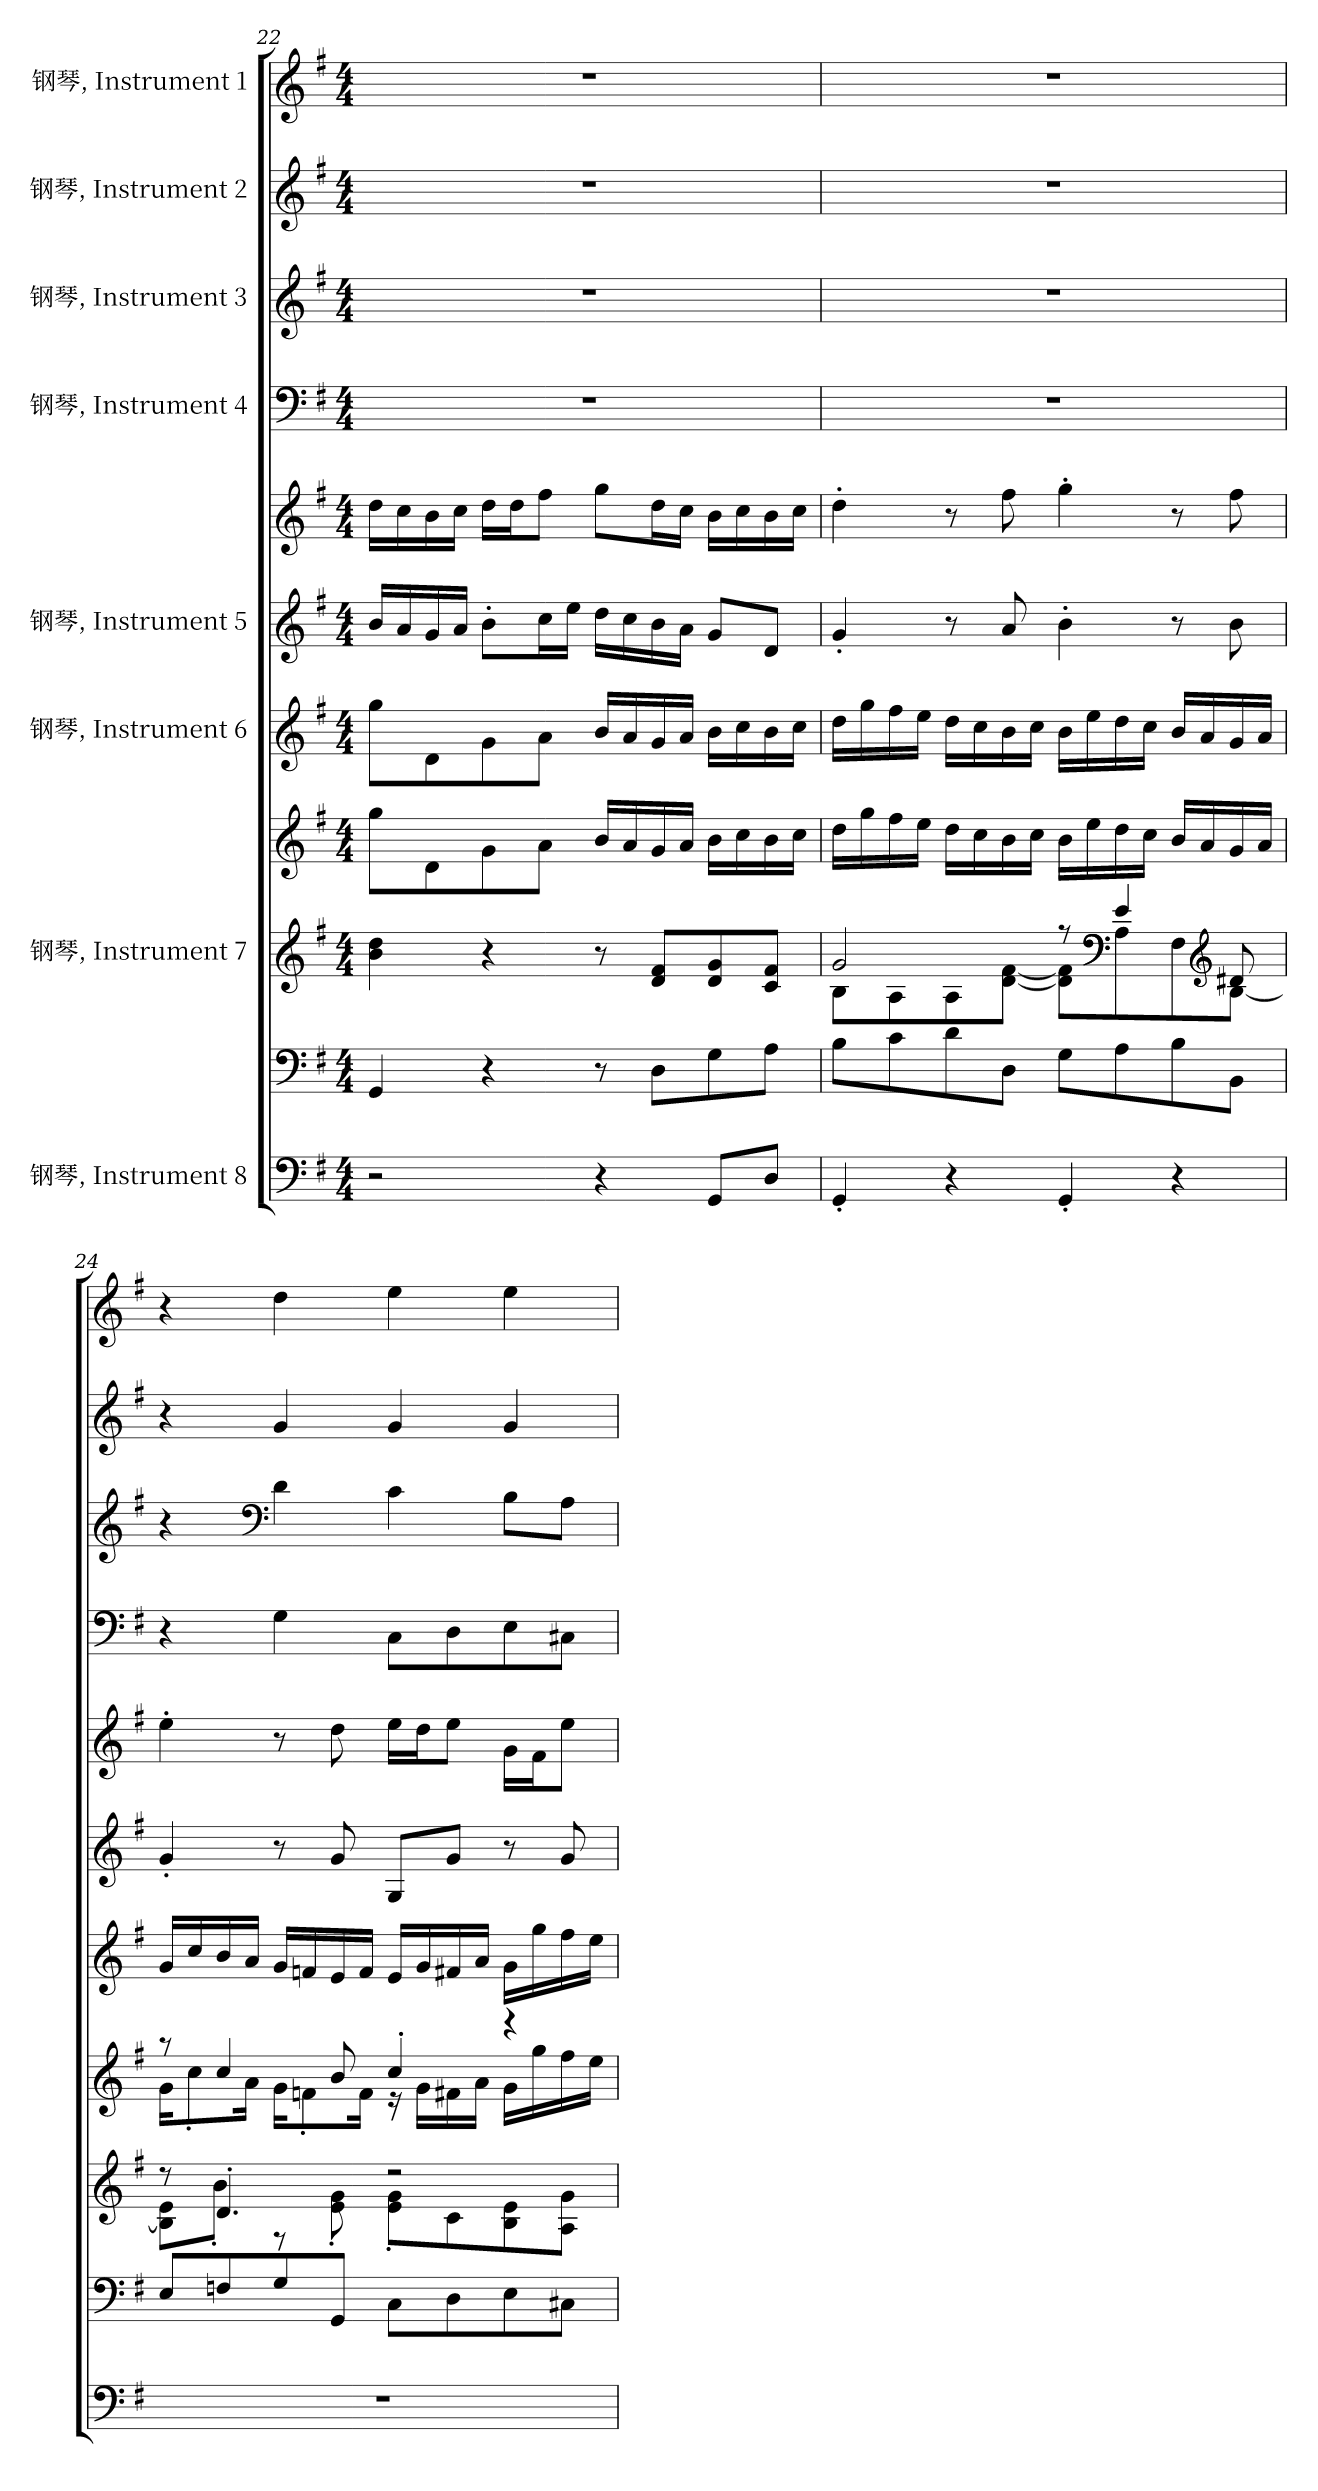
**kern	**kern	**kern	**kern	**kern	**kern	**kern	**kern	**kern	**kern	**kern
*part8	*part8	*part7	*part7	*part6	*part5	*part5	*part4	*part3	*part2	*part1
*staff11	*staff10	*staff9	*staff8	*staff7	*staff6	*staff5	*staff4	*staff3	*staff2	*staff1
*I"钢琴, Instrument 8	*	*I"钢琴, Instrument 7	*	*I"钢琴, Instrument 6	*I"钢琴, Instrument 5	*	*I"钢琴, Instrument 4	*I"钢琴, Instrument 3	*I"钢琴, Instrument 2	*I"钢琴, Instrument 1
*clefF4	*clefF4	*clefG2	*clefG2	*clefG2	*clefG2	*clefG2	*clefF4	*clefG2	*clefG2	*clefG2
*k[f#]	*k[f#]	*k[f#]	*k[f#]	*k[f#]	*k[f#]	*k[f#]	*k[f#]	*k[f#]	*k[f#]	*k[f#]
*M4/4	*M4/4	*M4/4	*M4/4	*M4/4	*M4/4	*M4/4	*M4/4	*M4/4	*M4/4	*M4/4
=22	=22	=22	=22	=22	=22	=22	=22	=22	=22	=22
2r	4GG/	4b\ 4dd\	8gg\L	8gg\L	16b/LL	16dd\LL	1r	1r	1r	1r
.	.	.	.	.	16a/	16cc\	.	.	.	.
.	.	.	8d\	8d\	16g/	16b\	.	.	.	.
.	.	.	.	.	16a/JJ	16cc\JJ	.	.	.	.
.	4r	4r	8g\	8g\	8b'\L	16dd\LL	.	.	.	.
.	.	.	.	.	.	16dd\J	.	.	.	.
.	.	.	8a\J	8a\J	16cc\L	8ff#\J	.	.	.	.
.	.	.	.	.	16ee\JJ	.	.	.	.	.
4r	8r	8r	16b/LL	16b/LL	16dd\LL	8gg\L	.	.	.	.
.	.	.	16a/	16a/	16cc\	.	.	.	.	.
.	8D\L	8d/ 8f#/L	16g/	16g/	16b\	16dd\L	.	.	.	.
.	.	.	16a/JJ	16a/JJ	16a\JJ	16cc\JJ	.	.	.	.
8GG/L	8G\	8d/ 8g/	16b\LL	16b\LL	8g/L	16b\LL	.	.	.	.
.	.	.	16cc\	16cc\	.	16cc\	.	.	.	.
8D/J	8A\J	8c/ 8f#/J	16b\	16b\	8d/J	16b\	.	.	.	.
.	.	.	16cc\JJ	16cc\JJ	.	16cc\JJ	.	.	.	.
!!LO:PB:g=z
=23	=23	=23	=23	=23	=23	=23	=23	=23	=23	=23
*	*	*^	*	*	*	*	*	*	*	*
4GG'/	8B\L	2g/	8B\L	16dd\LL	16dd\LL	4g'/	4dd'\	1r	1r	1r	1r
.	.	.	.	16gg\	16gg\	.	.	.	.	.	.
.	8c\	.	8A\	16ff#\	16ff#\	.	.	.	.	.	.
.	.	.	.	16ee\JJ	16ee\JJ	.	.	.	.	.	.
4r	8d\	.	8A\	16dd\LL	16dd\LL	8r	8r	.	.	.	.
.	.	.	.	16cc\	16cc\	.	.	.	.	.	.
.	8D\J	.	[8d\ [8f#\J	16b\	16b\	8a/	8ff#\	.	.	.	.
.	.	.	.	16cc\JJ	16cc\JJ	.	.	.	.	.	.
4GG'/	8G\L	8r	8d\] 8f#\]L	16b\LL	16b\LL	4b'\	4gg'\	.	.	.	.
.	.	.	.	16ee\	16ee\	.	.	.	.	.	.
*	*	*clefF4	*	*	*	*	*	*	*	*	*
.	8A\	4e/	8A\	16dd\	16dd\	.	.	.	.	.	.
.	.	.	.	16cc\JJ	16cc\JJ	.	.	.	.	.	.
4r	8B\	.	8F#\	16b/LL	16b/LL	8r	8r	.	.	.	.
.	.	.	.	16a/	16a/	.	.	.	.	.	.
*	*	*clefG2	*	*	*	*	*	*	*	*	*
.	8BB\J	8d#X/	[8B\J	16g/	16g/	8b\	8ff#\	.	.	.	.
.	.	.	.	16a/JJ	16a/JJ	.	.	.	.	.	.
=24	=24	=24	=24	=24	=24	=24	=24	=24	=24	=24	=24
*	*	*	*	*^	*	*	*	*	*	*	*
1r	8E/L	8r	8B\] 8e\L	8r	16g\KL	16g/LL	4g'/	4ee'\	4r	4r	4r	4r
.	.	.	.	.	8cc'\	16cc/	.	.	.	.	.	.
.	8Fn/	4.d'/	8b'\J	4cc/	.	16b/	.	.	.	.	.	.
.	.	.	.	.	16a\Jk	16a/JJ	.	.	.	.	.	.
*	*	*	*	*	*	*	*	*	*	*clefF4	*	*
.	8G/	.	8r	.	16g\KL	16g/LL	8r	8r	4G\	4d\	4g/	4dd\
.	.	.	.	.	8fn'\	16fn/	.	.	.	.	.	.
.	8GG/J	.	8e\' 8g\'	8b/	.	16e/	8g/	8dd\	.	.	.	.
.	.	.	.	.	16f\Jk	16f/JJ	.	.	.	.	.	.
.	8C\L	2r	8e\' 8g\'L	4cc'/	16r	16e/LL	8G/L	16ee\LL	8C\L	4c\	4g/	4ee\
.	.	.	.	.	16g\LL	16g/	.	16dd\J	.	.	.	.
.	8D\	.	8c\	.	16f#X\	16f#X/	8g/J	8ee\J	8D\	.	.	.
.	.	.	.	.	16a\JJ	16a/JJ	.	.	.	.	.	.
.	8E\	.	8B\ 8e\	4r	16g\LL	16g\LL	8r	16g\LL	8E\	8B\L	4g/	4ee\
.	.	.	.	.	16gg\	16gg\	.	16f#\J	.	.	.	.
.	8C#X\J	.	8A\ 8g\J	.	16ff#\	16ff#\	8g/	8ee\J	8C#X\J	8A\J	.	.
.	.	.	.	.	16ee\JJ	16ee\JJ	.	.	.	.	.	.
*	*	*v	*v	*	*	*	*	*	*	*	*	*
*	*	*	*v	*v	*	*	*	*	*	*	*
=	=	=	=	=	=	=	=	=	=	=
*-	*-	*-	*-	*-	*-	*-	*-	*-	*-	*-
